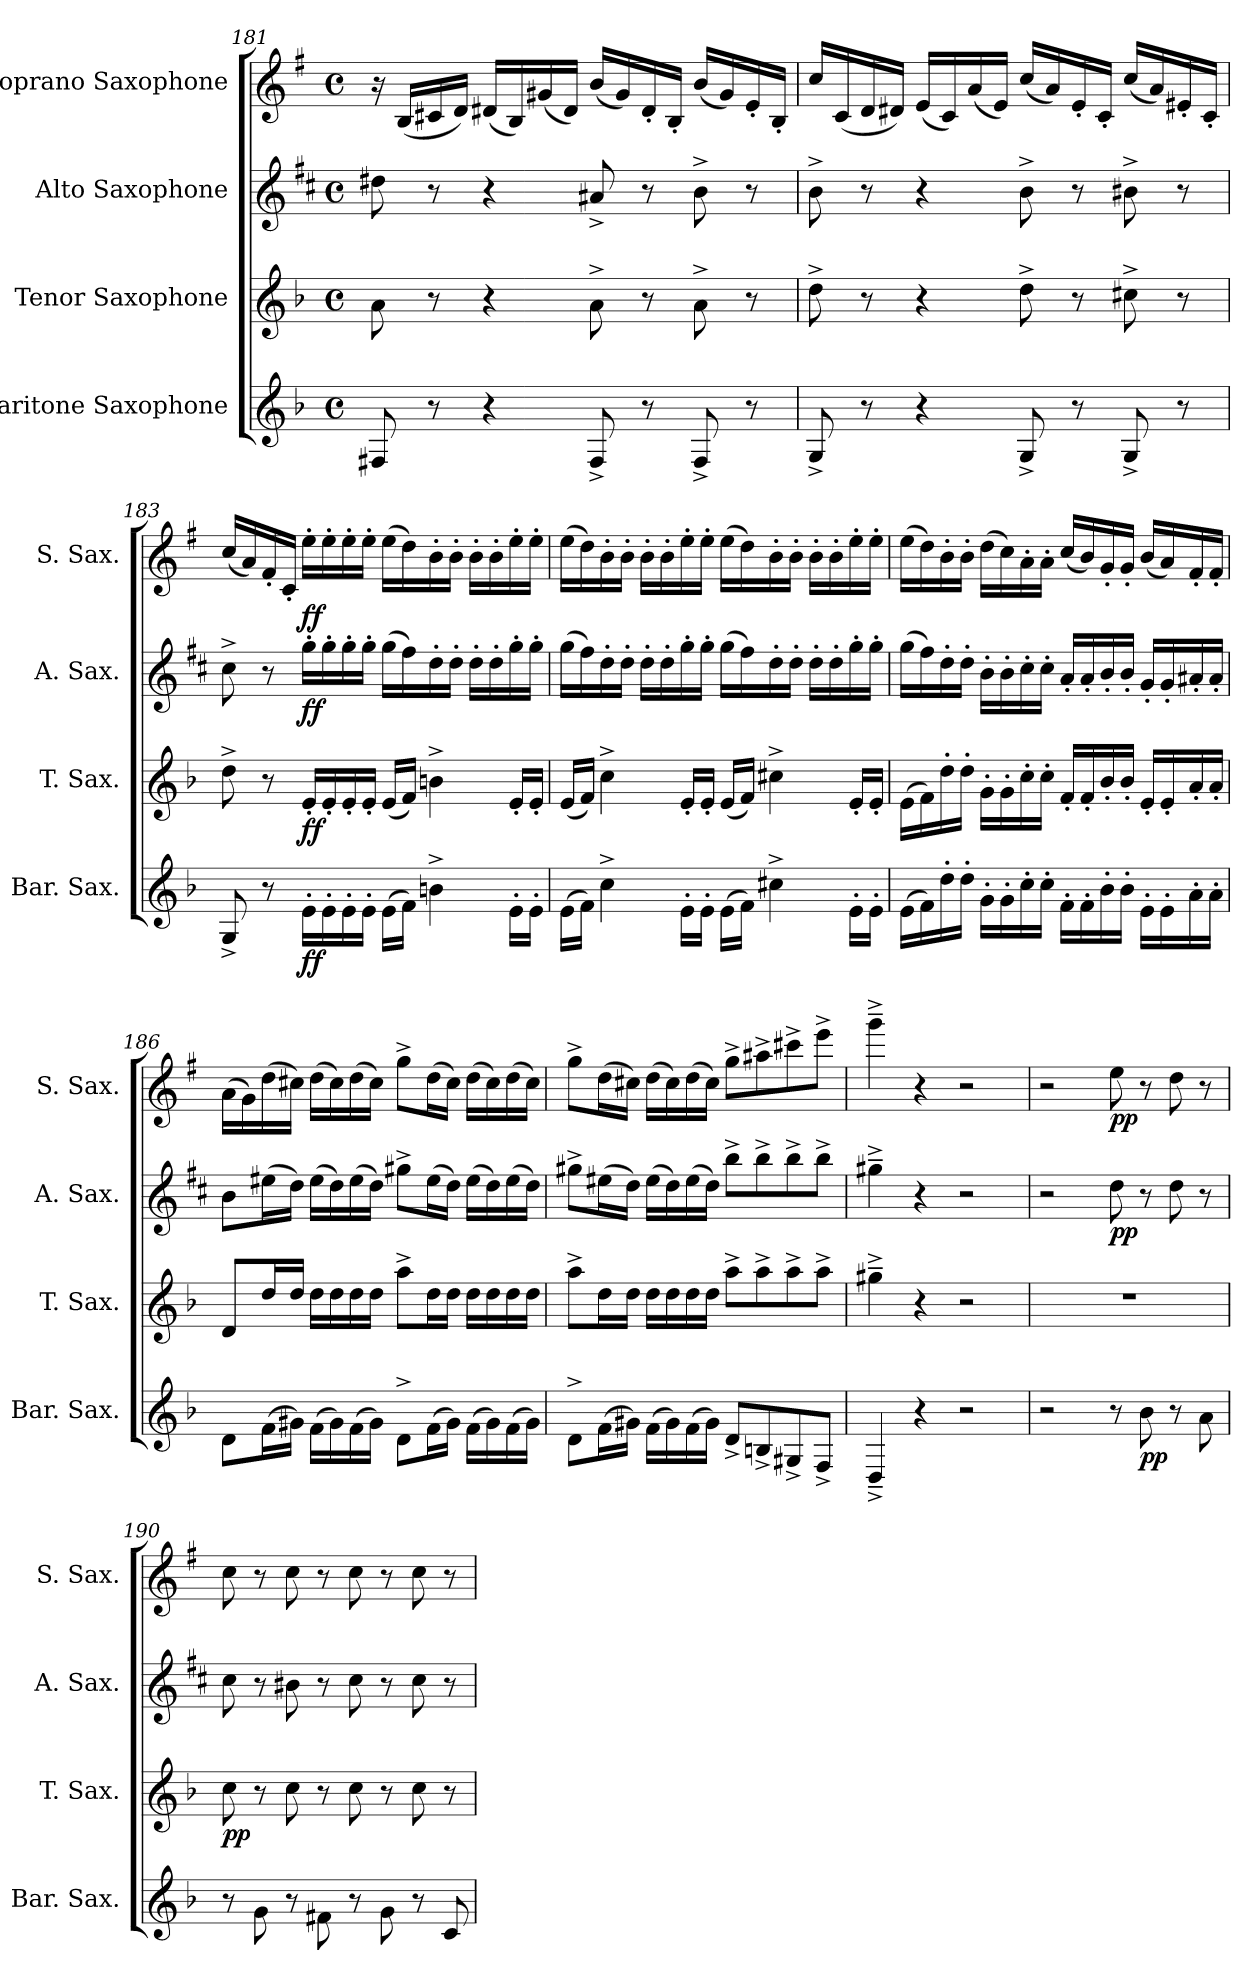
**kern	**dynam	**kern	**dynam	**kern	**dynam	**kern	**dynam
*part4	*part4	*part3	*part3	*part2	*part2	*part1	*part1
*staff4	*staff4	*staff3	*staff3	*staff2	*staff2	*staff1	*staff1
*I"Baritone Saxophone	*	*I"Tenor Saxophone	*	*I"Alto Saxophone	*	*I"Soprano Saxophone	*
*I'Bar. Sax.	*	*I'T. Sax.	*	*I'A. Sax.	*	*I'S. Sax.	*
*clefG2	*	*clefG2	*	*clefG2	*	*clefG2	*
*ITrd12c21	*	*ITrd8c14	*	*ITrd5c9	*	*ITrd1c2	*
*k[b-]	*	*k[b-]	*	*k[b-]	*	*k[b-]	*
*M4/4	*	*M4/4	*	*M4/4	*	*M4/4	*
*met(c)	*	*met(c)	*	*met(c)	*	*met(c)	*
=181	=181	=181	=181	=181	=181	=181	=181
8FF#X/	.	8A\	.	8f#X\	.	16r	.
.	.	.	.	.	.	(<16A/LL	.
8r	.	8r	.	8r	.	16Bn/	.
.	.	.	.	.	.	16c/JJ)	.
4r	.	4r	.	4r	.	(<16c#X/LL	.
.	.	.	.	.	.	16A/)	.
.	.	.	.	.	.	(<16f#X/	.
.	.	.	.	.	.	16c#/JJ)	.
8FF#^/	.	8A^\	.	8c#X^/	.	(<16a/LL	.
.	.	.	.	.	.	16f#/)	.
8r	.	8r	.	8r	.	16c#'/	.
.	.	.	.	.	.	16A'/JJ	.
8FF#^/	.	8A^\	.	8d^\	.	(<16a/LL	.
.	.	.	.	.	.	16f#/)	.
8r	.	8r	.	8r	.	16d'/	.
.	.	.	.	.	.	16A'/JJ	.
!!LO:LB:g=z
=182	=182	=182	=182	=182	=182	=182	=182
8GG^/	.	8d^\	.	8d^\	.	16b-/LL	.
.	.	.	.	.	.	(<16B-/	.
8r	.	8r	.	8r	.	16c/	.
.	.	.	.	.	.	16c#X/JJ)	.
4r	.	4r	.	4r	.	(<16d/LL	.
.	.	.	.	.	.	16B-/)	.
.	.	.	.	.	.	(<16g/	.
.	.	.	.	.	.	16d/JJ)	.
8GG^/	.	8d^\	.	8d^\	.	(<16b-/LL	.
.	.	.	.	.	.	16g/)	.
8r	.	8r	.	8r	.	16d'/	.
.	.	.	.	.	.	16B-'/JJ	.
8GG^/	.	8c#X^\	.	8d#X^\	.	(<16b-/LL	.
.	.	.	.	.	.	16g/)	.
8r	.	8r	.	8r	.	16d#X'/	.
.	.	.	.	.	.	16B-'/JJ	.
=183	=183	=183	=183	=183	=183	=183	=183
8GG^/	.	8d^\	.	8e^\	.	(<16b-/LL	.
.	.	.	.	.	.	16g/)	.
8r	.	8r	.	8r	.	16e'/	.
.	.	.	.	.	.	16B-'/JJ	.
!	!LO:DY:b	!	!LO:DY:b	!	!LO:DY:b	!	!LO:DY:b
16E'\LL	ff	16E'/LL	ff	16b-'\LL	ff	16dd'\LL	ff
16E'\	.	16E'/	.	16b-'\	.	16dd'\	.
16E'\	.	16E'/	.	16b-'\	.	16dd'\	.
16E'\JJ	.	16E'/JJ	.	16b-'\JJ	.	16dd'\JJ	.
(>16E\LL	.	(<16E/LL	.	(>16b-\LL	.	(>16dd\LL	.
16F\JJ)	.	16F/JJ)	.	16a\)	.	16cc\)	.
4Bn^\	.	4Bn^\	.	16f'\	.	16a'\	.
.	.	.	.	16f'\JJ	.	16a'\JJ	.
.	.	.	.	16f'\LL	.	16a'\LL	.
.	.	.	.	16f'\	.	16a'\	.
16E'\LL	.	16E'/LL	.	16b-'\	.	16dd'\	.
16E'\JJ	.	16E'/JJ	.	16b-'\JJ	.	16dd'\JJ	.
!!LO:LB:g=z
=184	=184	=184	=184	=184	=184	=184	=184
(>16E\LL	.	(<16E/LL	.	(>16b-\LL	.	(>16dd\LL	.
16F\JJ)	.	16F/JJ)	.	16a\)	.	16cc\)	.
4c^\	.	4c^\	.	16f'\	.	16a'\	.
.	.	.	.	16f'\JJ	.	16a'\JJ	.
.	.	.	.	16f'\LL	.	16a'\LL	.
.	.	.	.	16f'\	.	16a'\	.
16E'\LL	.	16E'/LL	.	16b-'\	.	16dd'\	.
16E'\JJ	.	16E'/JJ	.	16b-'\JJ	.	16dd'\JJ	.
(>16E\LL	.	(<16E/LL	.	(>16b-\LL	.	(>16dd\LL	.
16F\JJ)	.	16F/JJ)	.	16a\)	.	16cc\)	.
4c#X^\	.	4c#X^\	.	16f'\	.	16a'\	.
.	.	.	.	16f'\JJ	.	16a'\JJ	.
.	.	.	.	16f'\LL	.	16a'\LL	.
.	.	.	.	16f'\	.	16a'\	.
16E'\LL	.	16E'/LL	.	16b-'\	.	16dd'\	.
16E'\JJ	.	16E'/JJ	.	16b-'\JJ	.	16dd'\JJ	.
=185	=185	=185	=185	=185	=185	=185	=185
(>16E\LL	.	(>16E\LL	.	(>16b-\LL	.	(>16dd\LL	.
16F\)	.	16F\)	.	16a\)	.	16cc\)	.
16d'\	.	16d'\	.	16f'\	.	16a'\	.
16d'\JJ	.	16d'\JJ	.	16f'\JJ	.	16a'\JJ	.
16G'\LL	.	16G'\LL	.	16d'\LL	.	(>16cc\LL	.
16G'\	.	16G'\	.	16d'\	.	16b-\)	.
16c'\	.	16c'\	.	16e'\	.	16g'\	.
16c'\JJ	.	16c'\JJ	.	16e'\JJ	.	16g'\JJ	.
16F'\LL	.	16F'/LL	.	16c'/LL	.	(<16b-/LL	.
16F'\	.	16F'/	.	16c'/	.	16a/)	.
16B-'\	.	16B-'/	.	16d'/	.	16f'/	.
16B-'\JJ	.	16B-'/JJ	.	16d'/JJ	.	16f'/JJ	.
16E'\LL	.	16E'/LL	.	16B-'/LL	.	(<16a/LL	.
16E'\	.	16E'/	.	16B-'/	.	16g/)	.
16A'\	.	16A'/	.	16c#X'/	.	16e'/	.
16A'\JJ	.	16A'/JJ	.	16c#'/JJ	.	16e'/JJ	.
!!LO:PB:g=z
=186	=186	=186	=186	=186	=186	=186	=186
8D\L	.	8D/L	.	8d\L	.	(>16g\LL	.
.	.	.	.	.	.	16f\)	.
(>16F\L	.	16d/L	.	(>16g#X\L	.	(>16cc\	.
16G#X\JJ)	.	16d/JJ	.	16f\JJ)	.	16bn\JJ)	.
(>16F\LL	.	16d\LL	.	(>16g#\LL	.	(>16cc\LL	.
16G#\)	.	16d\	.	16f\)	.	16b\)	.
(>16F\	.	16d\	.	(>16g#\	.	(>16cc\	.
16G#\JJ)	.	16d\JJ	.	16f\JJ)	.	16b\JJ)	.
8D^\L	.	8a^\L	.	8bn^\L	.	8ff^\L	.
(>16F\L	.	16d\L	.	(>16g#\L	.	(>16cc\L	.
16G#\JJ)	.	16d\JJ	.	16f\JJ)	.	16b\JJ)	.
(>16F\LL	.	16d\LL	.	(>16g#\LL	.	(>16cc\LL	.
16G#\)	.	16d\	.	16f\)	.	16b\)	.
(>16F\	.	16d\	.	(>16g#\	.	(>16cc\	.
16G#\JJ)	.	16d\JJ	.	16f\JJ)	.	16b\JJ)	.
=187	=187	=187	=187	=187	=187	=187	=187
8D^\L	.	8a^\L	.	8bn^\L	.	8ff^\L	.
(>16F\L	.	16d\L	.	(>16g#X\L	.	(>16cc\L	.
16G#X\JJ)	.	16d\JJ	.	16f\JJ)	.	16bn\JJ)	.
(>16F\LL	.	16d\LL	.	(>16g#\LL	.	(>16cc\LL	.
16G#\)	.	16d\	.	16f\)	.	16b\)	.
(>16F\	.	16d\	.	(>16g#\	.	(>16cc\	.
16G#\JJ)	.	16d\JJ	.	16f\JJ)	.	16b\JJ)	.
8D^/L	.	8a^\L	.	8dd^\L	.	8ff^\L	.
8BBn^/	.	8a^\	.	8dd^\	.	8gg#X^\	.
8GG#X^/	.	8a^\	.	8dd^\	.	8bbn^\	.
8FF^/J	.	8a^\J	.	8dd^\J	.	8ddd^\J	.
=188	=188	=188	=188	=188	=188	=188	=188
4DD~^/	.	4g#X~^\	.	4bn~^\	.	4fff~^\	.
4r	.	4r	.	4r	.	4r	.
2r	.	2r	.	2r	.	2r	.
=189	=189	=189	=189	=189	=189	=189	=189
2r	.	1r	.	2r	.	2r	.
!	!	!	!	!	!LO:DY:b	!	!LO:DY:b
8r	.	.	.	8f\	pp	8dd\	pp
!	!LO:DY:b	!	!	!	!	!	!
8B-\	pp	.	.	8r	.	8r	.
8r	.	.	.	8f\	.	8cc\	.
8A\	.	.	.	8r	.	8r	.
!!LO:LB:g=z
=190	=190	=190	=190	=190	=190	=190	=190
!	!	!	!LO:DY:b	!	!	!	!
8r	.	8c\	pp	8e\	.	8b-\	.
8G\	.	8r	.	8r	.	8r	.
8r	.	8c\	.	8d#X\	.	8b-\	.
8F#X\	.	8r	.	8r	.	8r	.
8r	.	8c\	.	8e\	.	8b-\	.
8G\	.	8r	.	8r	.	8r	.
8r	.	8c\	.	8e\	.	8b-\	.
8C/	.	8r	.	8r	.	8r	.
=	=	=	=	=	=	=	=
*-	*-	*-	*-	*-	*-	*-	*-
